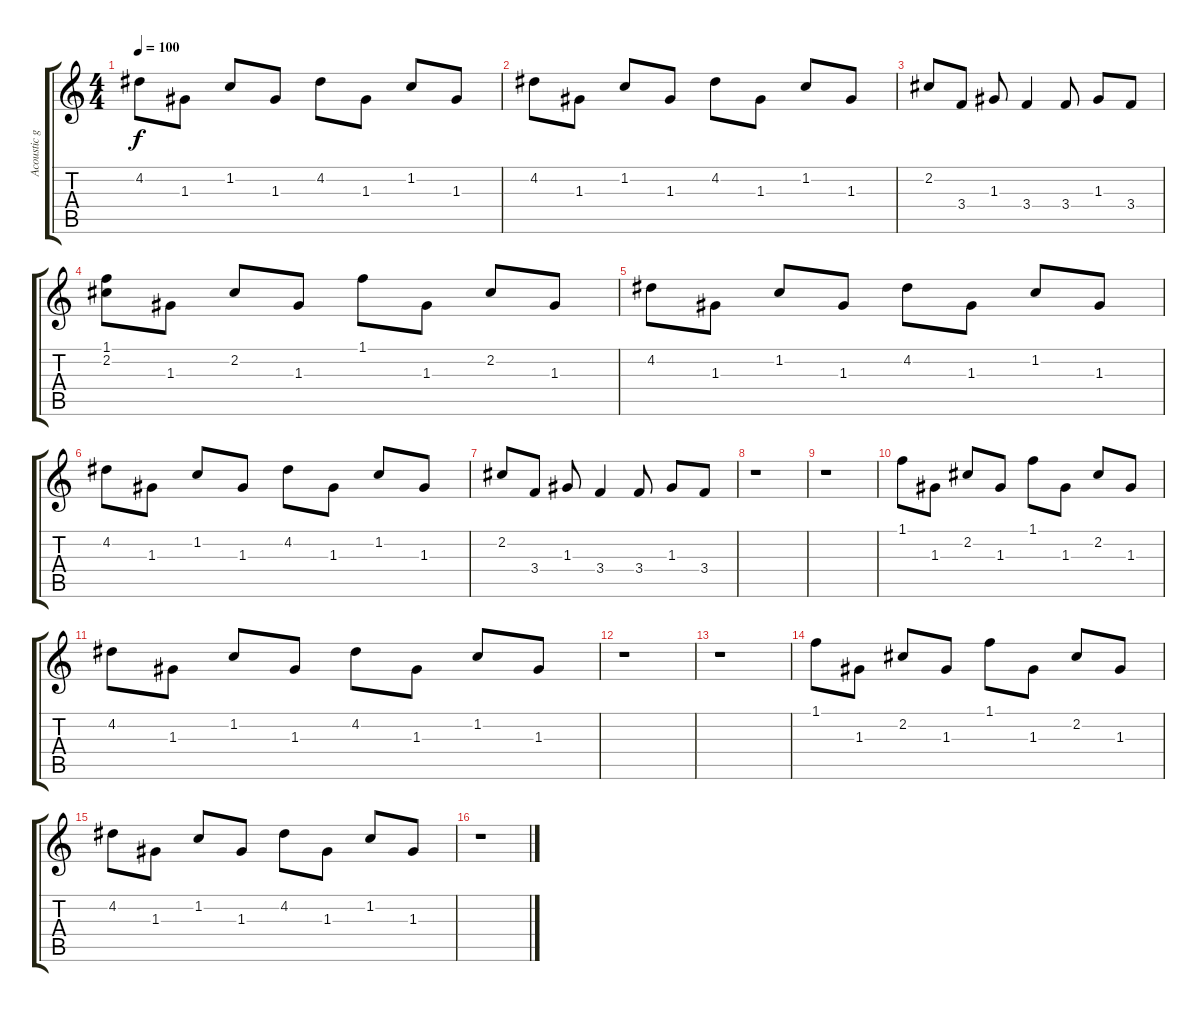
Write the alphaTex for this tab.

\track ("Acoustic guitar" "Acoustic g") {instrument acousticguitarsteel}
\staff {score tabs}
\tuning (E4 B3 G3 D3 A2 E2) {hide}
\ts (4 4)
\tempo 100
\clef g2
\ks c
4.2.8{dy f} 1.3.8 1.2.8 1.3.8 4.2.8 1.3.8 1.2.8 1.3.8 |
4.2.8 1.3.8 1.2.8 1.3.8 4.2.8 1.3.8 1.2.8 1.3.8 |
2.2.8 3.4.8 1.3.8 3.4.4 3.4.8 1.3.8 3.4.8 |
(1.1 2.2).8 1.3.8 2.2.8 1.3.8 1.1.8 1.3.8 2.2.8 1.3.8 |
4.2.8 1.3.8 1.2.8 1.3.8 4.2.8 1.3.8 1.2.8 1.3.8 |
4.2.8 1.3.8 1.2.8 1.3.8 4.2.8 1.3.8 1.2.8 1.3.8 |
2.2.8 3.4.8 1.3.8 3.4.4 3.4.8 1.3.8 3.4.8 |
r.1 |
r.1 |
1.1.8 1.3.8 2.2.8 1.3.8 1.1.8 1.3.8 2.2.8 1.3.8 |
4.2.8 1.3.8 1.2.8 1.3.8 4.2.8 1.3.8 1.2.8 1.3.8 |
r.1 |
r.1 |
1.1.8 1.3.8 2.2.8 1.3.8 1.1.8 1.3.8 2.2.8 1.3.8 |
4.2.8 1.3.8 1.2.8 1.3.8 4.2.8 1.3.8 1.2.8 1.3.8 |
r.1
